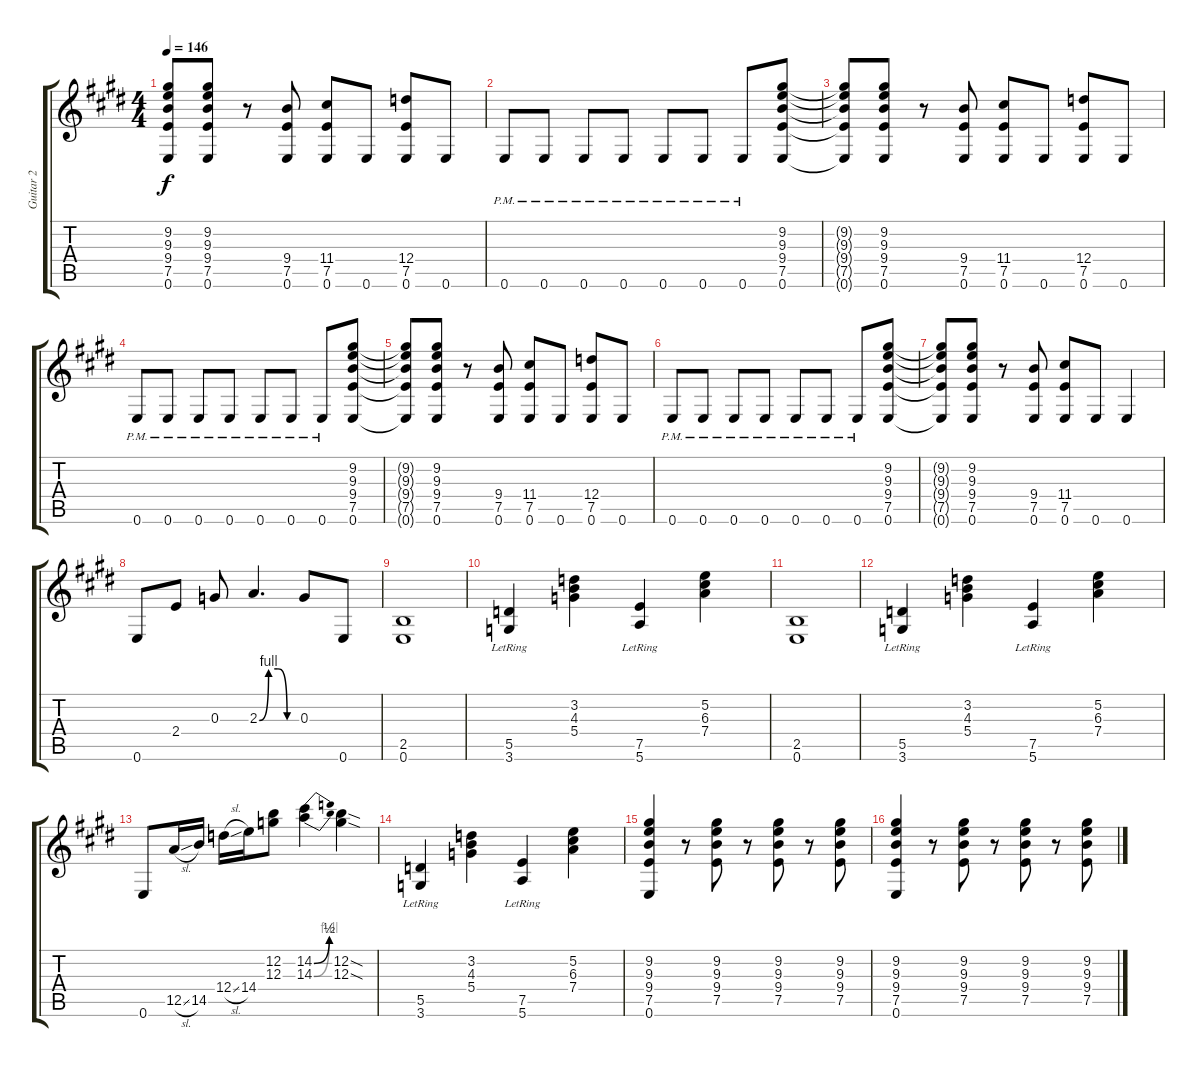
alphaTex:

\track ("Guitar 2" "Guitar 2") {instrument distortionguitar}
\staff {score tabs}
\tuning (E4 B3 G3 D3 A2 E2) {hide}
\ts (4 4)
\tempo 146
\clef g2
\ks e
(9.2{t} 9.3{t} 9.4{t} 7.5{t} 0.6{t}).8{dy f} (9.2 9.3 9.4 7.5 0.6).8 r.8 (9.4 7.5 0.6).8 (11.4 7.5 0.6).8 0.6.8 (12.4 7.5 0.6).8 0.6.8 |
0.6{pm}.8 0.6{pm}.8 0.6{pm}.8 0.6{pm}.8 0.6{pm}.8 0.6{pm}.8 0.6{pm}.8 (9.2 9.3 9.4 7.5 0.6).8 |
(9.2{t} 9.3{t} 9.4{t} 7.5{t} 0.6{t}).8 (9.2 9.3 9.4 7.5 0.6).8 r.8 (9.4 7.5 0.6).8 (11.4 7.5 0.6).8 0.6.8 (12.4 7.5 0.6).8 0.6.8 |
0.6{pm}.8 0.6{pm}.8 0.6{pm}.8 0.6{pm}.8 0.6{pm}.8 0.6{pm}.8 0.6{pm}.8 (9.2 9.3 9.4 7.5 0.6).8 |
(9.2{t} 9.3{t} 9.4{t} 7.5{t} 0.6{t}).8 (9.2 9.3 9.4 7.5 0.6).8 r.8 (9.4 7.5 0.6).8 (11.4 7.5 0.6).8 0.6.8 (12.4 7.5 0.6).8 0.6.8 |
0.6{pm}.8 0.6{pm}.8 0.6{pm}.8 0.6{pm}.8 0.6{pm}.8 0.6{pm}.8 0.6{pm}.8 (9.2 9.3 9.4 7.5 0.6).8 |
(9.2{t} 9.3{t} 9.4{t} 7.5{t} 0.6{t}).8 (9.2 9.3 9.4 7.5 0.6).8 r.8 (9.4 7.5 0.6).8 (11.4 7.5 0.6).8 0.6.8 0.6.4 |
0.6.8{volume 10} 2.4.8 0.3.8 2.3{be (custom 0 0 15 4 30 4 45 0 60 0)}.4{d} 0.3.8 0.6.8 |
(2.5 0.6).1{volume 6} |
(5.5{lr} 3.6{lr}).4 (3.2 4.3 5.4).4 (7.5{lr} 5.6{lr}).4 (5.2 6.3 7.4).4 |
(2.5 0.6).1 |
(5.5{lr} 3.6{lr}).4 (3.2 4.3 5.4).4 (7.5{lr} 5.6{lr}).4 (5.2 6.3 7.4).4 |
0.6.8{volume 10} 12.5{sl}.16 14.5.16 12.4{sl}.16 14.4.16 (12.2 12.3).8 (14.2{be (bend 0 0 60 2)} 14.3{be (bend 0 0 60 4)}).4 (12.2{sod} 12.3{sod}).4 |
(5.5{lr} 3.6{lr}).4{volume 6} (3.2 4.3 5.4).4 (7.5{lr} 5.6{lr}).4 (5.2 6.3 7.4).4 |
(9.2 9.3 9.4 7.5 0.6).4 r.8 (9.2 9.3 9.4 7.5).8 r.8 (9.2 9.3 9.4 7.5).8 r.8 (9.2 9.3 9.4 7.5).8 |
(9.2 9.3 9.4 7.5 0.6).4 r.8 (9.2 9.3 9.4 7.5).8 r.8 (9.2 9.3 9.4 7.5).8 r.8 (9.2 9.3 9.4 7.5).8
